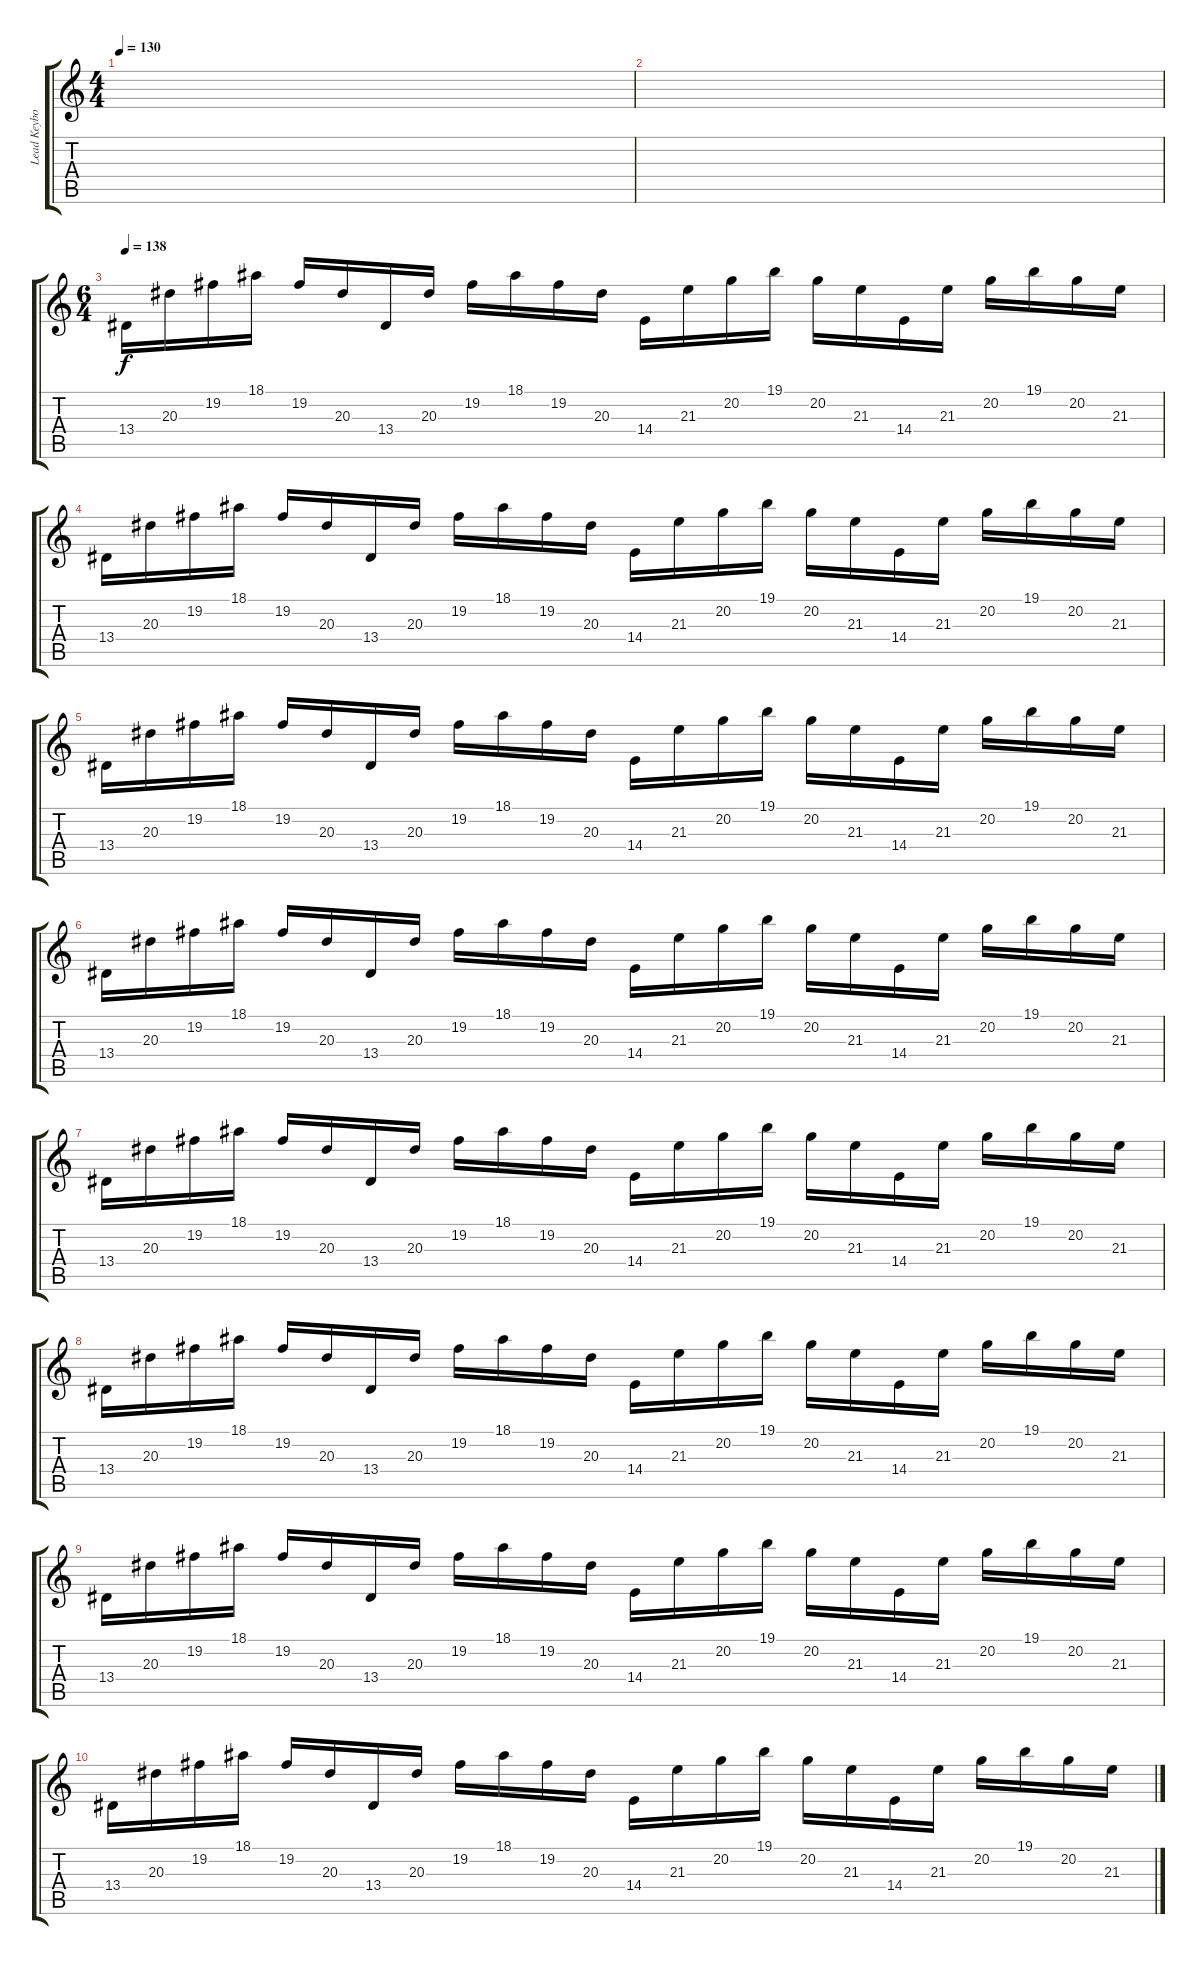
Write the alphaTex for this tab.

\track ("Lead Keyboard" "Lead Keybo") {instrument acousticgrandpiano}
\staff {score tabs}
\tuning (E4 B3 G3 D3 A2 E2) {hide}
\ts (4 4)
\tempo 130
\clef g2
\ks c
|
|
\ts (6 4)
\tempo 138
13.4.16 20.3.16 19.2.16 18.1.16 19.2.16 20.3.16 13.4.16 20.3.16 19.2.16 18.1.16 19.2.16 20.3.16 14.4.16 21.3.16 20.2.16 19.1.16 20.2.16 21.3.16 14.4.16 21.3.16 20.2.16 19.1.16 20.2.16 21.3.16 |
13.4.16 20.3.16 19.2.16 18.1.16 19.2.16 20.3.16 13.4.16 20.3.16 19.2.16 18.1.16 19.2.16 20.3.16 14.4.16 21.3.16 20.2.16 19.1.16 20.2.16 21.3.16 14.4.16 21.3.16 20.2.16 19.1.16 20.2.16 21.3.16 |
13.4.16 20.3.16 19.2.16 18.1.16 19.2.16 20.3.16 13.4.16 20.3.16 19.2.16 18.1.16 19.2.16 20.3.16 14.4.16 21.3.16 20.2.16 19.1.16 20.2.16 21.3.16 14.4.16 21.3.16 20.2.16 19.1.16 20.2.16 21.3.16 |
13.4.16 20.3.16 19.2.16 18.1.16 19.2.16 20.3.16 13.4.16 20.3.16 19.2.16 18.1.16 19.2.16 20.3.16 14.4.16 21.3.16 20.2.16 19.1.16 20.2.16 21.3.16 14.4.16 21.3.16 20.2.16 19.1.16 20.2.16 21.3.16 |
13.4.16 20.3.16 19.2.16 18.1.16 19.2.16 20.3.16 13.4.16 20.3.16 19.2.16 18.1.16 19.2.16 20.3.16 14.4.16 21.3.16 20.2.16 19.1.16 20.2.16 21.3.16 14.4.16 21.3.16 20.2.16 19.1.16 20.2.16 21.3.16 |
13.4.16 20.3.16 19.2.16 18.1.16 19.2.16 20.3.16 13.4.16 20.3.16 19.2.16 18.1.16 19.2.16 20.3.16 14.4.16 21.3.16 20.2.16 19.1.16 20.2.16 21.3.16 14.4.16 21.3.16 20.2.16 19.1.16 20.2.16 21.3.16 |
13.4.16 20.3.16 19.2.16 18.1.16 19.2.16 20.3.16 13.4.16 20.3.16 19.2.16 18.1.16 19.2.16 20.3.16 14.4.16 21.3.16 20.2.16 19.1.16 20.2.16 21.3.16 14.4.16 21.3.16 20.2.16 19.1.16 20.2.16 21.3.16 |
13.4.16 20.3.16 19.2.16 18.1.16 19.2.16 20.3.16 13.4.16 20.3.16 19.2.16 18.1.16 19.2.16 20.3.16 14.4.16 21.3.16 20.2.16 19.1.16 20.2.16 21.3.16 14.4.16 21.3.16 20.2.16 19.1.16 20.2.16 21.3.16
